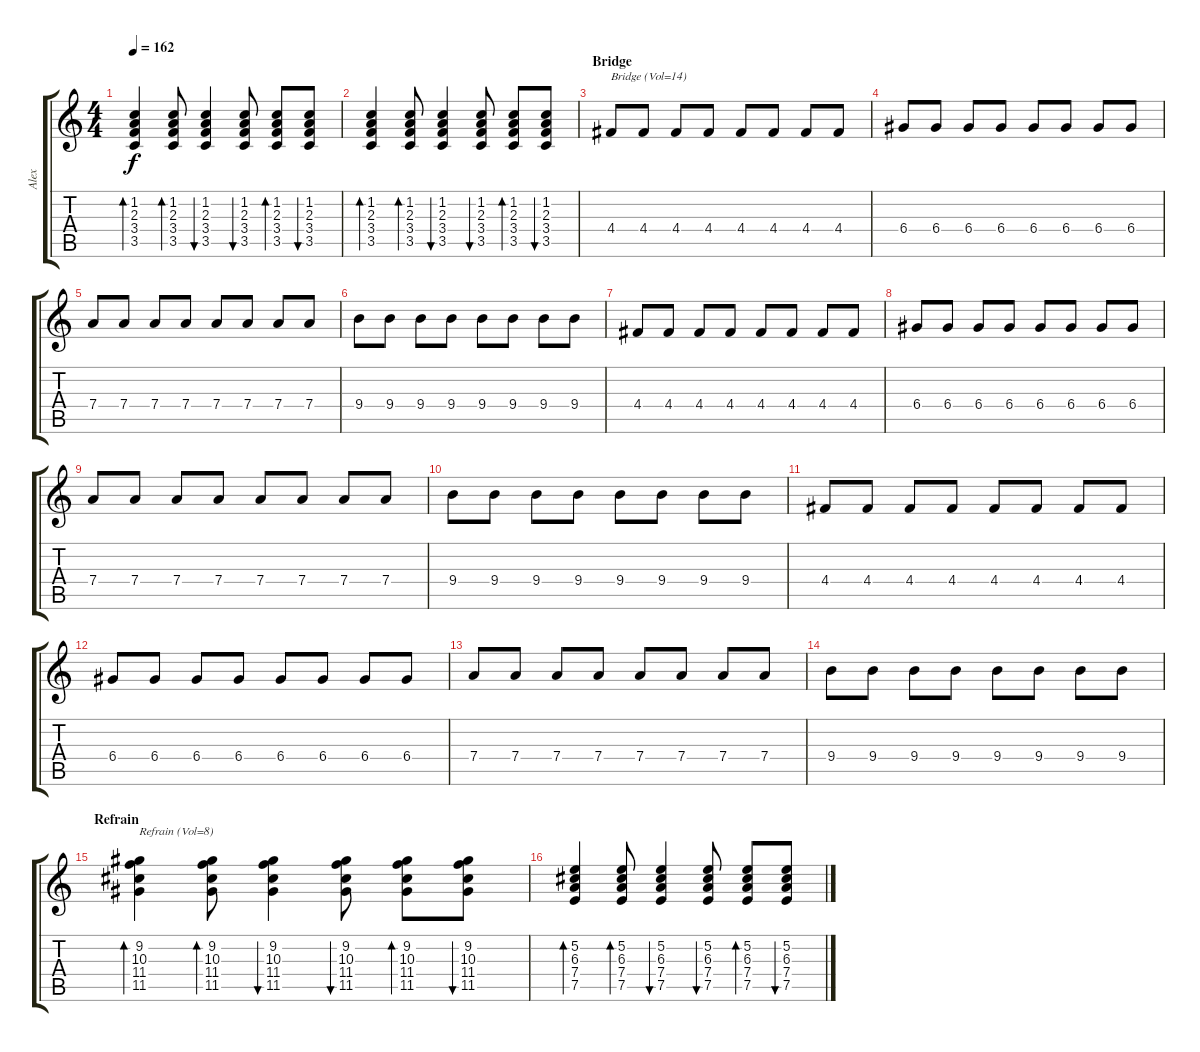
\track ("Alex" "Alex") {instrument overdrivenguitar}
\staff {score tabs}
\tuning (E4 B3 G3 D3 A2 E2) {hide}
\ts (4 4)
\tempo 162
\clef g2
\ks c
(1.2 2.3 3.4 3.5).4{bd 30 dy f} (1.2 2.3 3.4 3.5).8{bd 30} (1.2 2.3 3.4 3.5).4{bu 30} (1.2 2.3 3.4 3.5).8{bu 30} (1.2 2.3 3.4 3.5).8{bd 30} (1.2 2.3 3.4 3.5).8{bu 30} |
(1.2 2.3 3.4 3.5).4{bd 30} (1.2 2.3 3.4 3.5).8{bd 30} (1.2 2.3 3.4 3.5).4{bu 30} (1.2 2.3 3.4 3.5).8{bu 30} (1.2 2.3 3.4 3.5).8{bd 30} (1.2 2.3 3.4 3.5).8{bu 30} |
\section ("" "Bridge")
4.4.8{txt "Bridge (Vol=14)" volume 14} 4.4.8 4.4.8 4.4.8 4.4.8 4.4.8 4.4.8 4.4.8 |
6.4.8 6.4.8 6.4.8 6.4.8 6.4.8 6.4.8 6.4.8 6.4.8 |
7.4.8 7.4.8 7.4.8 7.4.8 7.4.8 7.4.8 7.4.8 7.4.8 |
9.4.8 9.4.8 9.4.8 9.4.8 9.4.8 9.4.8 9.4.8 9.4.8 |
4.4.8 4.4.8 4.4.8 4.4.8 4.4.8 4.4.8 4.4.8 4.4.8 |
6.4.8 6.4.8 6.4.8 6.4.8 6.4.8 6.4.8 6.4.8 6.4.8 |
7.4.8 7.4.8 7.4.8 7.4.8 7.4.8 7.4.8 7.4.8 7.4.8 |
9.4.8 9.4.8 9.4.8 9.4.8 9.4.8 9.4.8 9.4.8 9.4.8 |
4.4.8 4.4.8 4.4.8 4.4.8 4.4.8 4.4.8 4.4.8 4.4.8 |
6.4.8 6.4.8 6.4.8 6.4.8 6.4.8 6.4.8 6.4.8 6.4.8 |
7.4.8 7.4.8 7.4.8 7.4.8 7.4.8 7.4.8 7.4.8 7.4.8 |
9.4.8 9.4.8 9.4.8 9.4.8 9.4.8 9.4.8 9.4.8 9.4.8 |
\section ("" "Refrain")
(9.2 10.3 11.4 11.5).4{bd 30 txt "Refrain (Vol=8)" volume 8} (9.2 10.3 11.4 11.5).8{bd 30} (9.2 10.3 11.4 11.5).4{bu 30} (9.2 10.3 11.4 11.5).8{bu 30} (9.2 10.3 11.4 11.5).8{bd 30} (9.2 10.3 11.4 11.5).8{bu 30} |
(5.2 6.3 7.4 7.5).4{bd 30} (5.2 6.3 7.4 7.5).8{bd 30} (5.2 6.3 7.4 7.5).4{bu 30} (5.2 6.3 7.4 7.5).8{bu 30} (5.2 6.3 7.4 7.5).8{bd 30} (5.2 6.3 7.4 7.5).8{bu 30}
